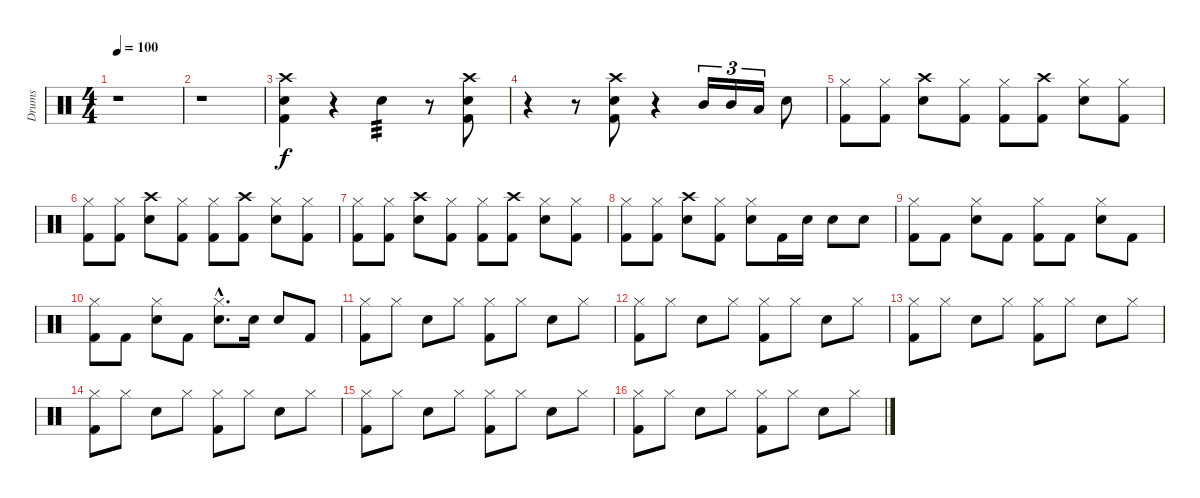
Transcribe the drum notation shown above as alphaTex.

\track ("Drums" "Drums") {instrument percussion}
\staff {score}
\articulation defaults
\ts (4 4)
\tempo 100
\clef neutral
\ks c
r.1{dy f} |
r.1 |
("Crash high (hit)" "Electric Snare (hit)" "Kick (hit) 2").4 r.4 "Electric Snare (hit)".4{tp 3} r.8 ("Crash high (hit)" "Electric Snare (hit)" "Kick (hit) 2").8 |
r.4 r.8 ("Crash high (hit)" "Electric Snare (hit)" "Kick (hit) 2").8 r.4 "Mid Tom (hit)".16{tu (3 2)} "Mid Tom (hit)".16{tu (3 2)} "Low Tom (hit)".16{tu (3 2)} "Electric Snare (hit)".8 |
("Hi-Hat (closed)" "Kick (hit) 2").8 ("Hi-Hat (closed)" "Kick (hit) 2").8 ("Crash high (hit)" "Electric Snare (hit)").8 ("Hi-Hat (closed)" "Kick (hit) 2").8 ("Hi-Hat (closed)" "Kick (hit) 2").8 ("Crash high (hit)" "Kick (hit) 2").8 ("Hi-Hat (closed)" "Electric Snare (hit)").8 ("Hi-Hat (closed)" "Kick (hit) 2").8 |
("Hi-Hat (closed)" "Kick (hit) 2").8 ("Hi-Hat (closed)" "Kick (hit) 2").8 ("Crash high (hit)" "Electric Snare (hit)").8 ("Hi-Hat (closed)" "Kick (hit) 2").8 ("Hi-Hat (closed)" "Kick (hit) 2").8 ("Crash high (hit)" "Kick (hit) 2").8 ("Hi-Hat (closed)" "Electric Snare (hit)").8 ("Hi-Hat (closed)" "Kick (hit) 2").8 |
("Hi-Hat (closed)" "Kick (hit) 2").8 ("Hi-Hat (closed)" "Kick (hit) 2").8 ("Crash high (hit)" "Electric Snare (hit)").8 ("Hi-Hat (closed)" "Kick (hit) 2").8 ("Hi-Hat (closed)" "Kick (hit) 2").8 ("Crash high (hit)" "Kick (hit) 2").8 ("Hi-Hat (closed)" "Electric Snare (hit)").8 ("Hi-Hat (closed)" "Kick (hit) 2").8 |
("Hi-Hat (closed)" "Kick (hit) 2").8 ("Hi-Hat (closed)" "Kick (hit) 2").8 ("Crash high (hit)" "Electric Snare (hit)").8 ("Hi-Hat (closed)" "Kick (hit) 2").8 ("Hi-Hat (closed)" "Electric Snare (hit)").8 "Kick (hit) 2".16 "Electric Snare (hit)".16 "Electric Snare (hit)".8 "Electric Snare (hit)".8 |
("Hi-Hat (closed)" "Kick (hit) 2").8 "Kick (hit) 2".8 ("Hi-Hat (closed)" "Electric Snare (hit)").8 "Kick (hit) 2".8 ("Hi-Hat (closed)" "Kick (hit) 2").8 "Kick (hit) 2".8 ("Hi-Hat (closed)" "Electric Snare (hit)").8 "Kick (hit) 2".8 |
("Hi-Hat (closed)" "Kick (hit) 2").8 "Kick (hit) 2".8 ("Hi-Hat (closed)" "Electric Snare (hit)").8 "Kick (hit) 2".8 ("Hi-Hat (closed)"{hac} "Electric Snare (hit)"{hac}).8{d} "Electric Snare (hit)".16 "Electric Snare (hit)".8 "Kick (hit) 2".8 |
("Hi-Hat (closed)" "Kick (hit) 2").8 "Hi-Hat (closed)".8 "Electric Snare (hit)".8 "Hi-Hat (closed)".8 ("Hi-Hat (closed)" "Kick (hit) 2").8 "Hi-Hat (closed)".8 "Electric Snare (hit)".8 "Hi-Hat (closed)".8 |
("Hi-Hat (closed)" "Kick (hit) 2").8 "Hi-Hat (closed)".8 "Electric Snare (hit)".8 "Hi-Hat (closed)".8 ("Hi-Hat (closed)" "Kick (hit) 2").8 "Hi-Hat (closed)".8 "Electric Snare (hit)".8 "Hi-Hat (closed)".8 |
("Hi-Hat (closed)" "Kick (hit) 2").8 "Hi-Hat (closed)".8 "Electric Snare (hit)".8 "Hi-Hat (closed)".8 ("Hi-Hat (closed)" "Kick (hit) 2").8 "Hi-Hat (closed)".8 "Electric Snare (hit)".8 "Hi-Hat (closed)".8 |
("Hi-Hat (closed)" "Kick (hit) 2").8 "Hi-Hat (closed)".8 "Electric Snare (hit)".8 "Hi-Hat (closed)".8 ("Hi-Hat (closed)" "Kick (hit) 2").8 "Hi-Hat (closed)".8 "Electric Snare (hit)".8 "Hi-Hat (closed)".8 |
("Hi-Hat (closed)" "Kick (hit) 2").8 "Hi-Hat (closed)".8 "Electric Snare (hit)".8 "Hi-Hat (closed)".8 ("Hi-Hat (closed)" "Kick (hit) 2").8 "Hi-Hat (closed)".8 "Electric Snare (hit)".8 "Hi-Hat (closed)".8 |
("Hi-Hat (closed)" "Kick (hit) 2").8 "Hi-Hat (closed)".8 "Electric Snare (hit)".8 "Hi-Hat (closed)".8 ("Hi-Hat (closed)" "Kick (hit) 2").8 "Hi-Hat (closed)".8 "Electric Snare (hit)".8 "Hi-Hat (closed)".8
